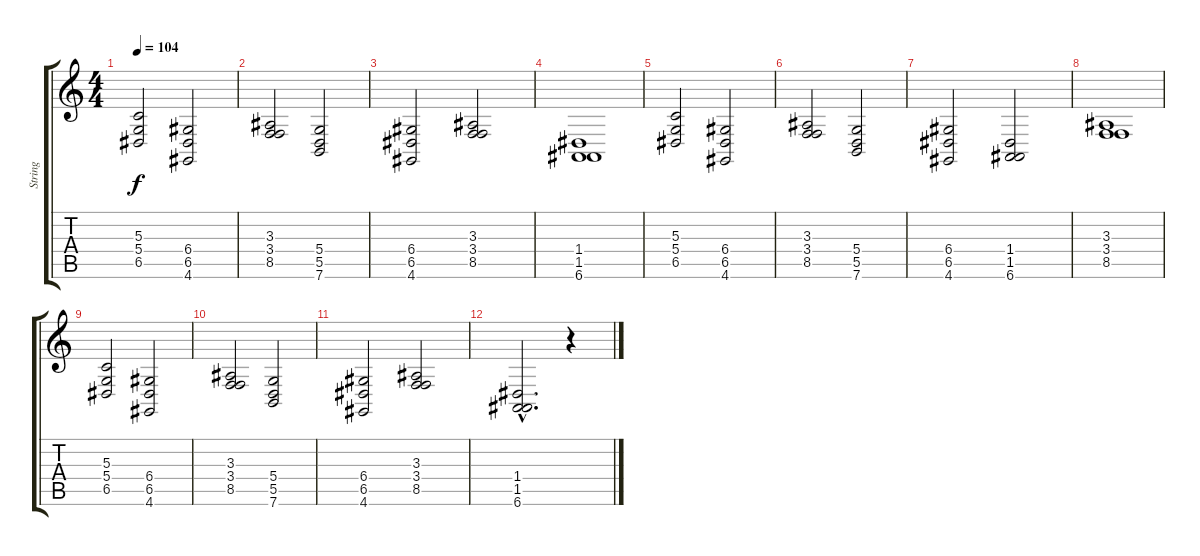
\track ("String" "String") {instrument stringensemble1}
\staff {score tabs}
\tuning (E4 B3 G3 D3 A2 E2) {hide}
\ts (4 4)
\tempo 104
\clef g2
\ks c
(5.3 5.4 6.5).2{dy f} (6.4 6.5 4.6).2 |
(3.3 3.4 8.5).2 (5.4 5.5 7.6).2 |
(6.4 6.5 4.6).2 (3.3 3.4 8.5).2 |
(1.4 1.5 6.6).1 |
(5.3 5.4 6.5).2 (6.4 6.5 4.6).2 |
(3.3 3.4 8.5).2 (5.4 5.5 7.6).2 |
(6.4 6.5 4.6).2 (1.4 1.5 6.6).2 |
(3.3 3.4 8.5).1 |
(5.3 5.4 6.5).2 (6.4 6.5 4.6).2 |
(3.3 3.4 8.5).2 (5.4 5.5 7.6).2 |
(6.4 6.5 4.6).2 (3.3 3.4 8.5).2 |
(1.4{hac} 1.5{hac} 6.6{hac}).2{d} r.4
